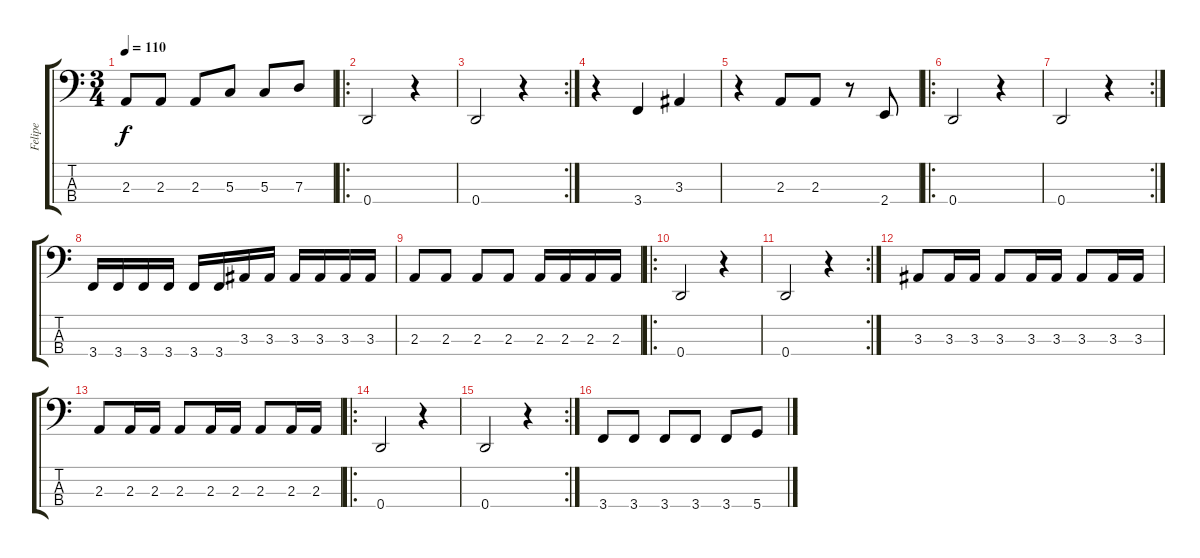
\track ("Felipe" "Felipe") {instrument electricbassfinger}
\staff {score tabs}
\tuning (F2 C2 G1 D1) {hide}
\ts (3 4)
\tempo 110
\clef f4
\ks c
2.3.8{dy f} 2.3.8 2.3.8 5.3.8 5.3.8 7.3.8 |
\ro
0.4.2 r.4 |
\rc 2
0.4.2 r.4 |
r.4 3.4.4 3.3.4 |
r.4 2.3.8 2.3.8 r.8 2.4.8 |
\ro
0.4.2 r.4 |
\rc 2
0.4.2 r.4 |
3.4.16 3.4.16 3.4.16 3.4.16 3.4.16 3.4.16 3.3.16 3.3.16 3.3.16 3.3.16 3.3.16 3.3.16 |
2.3.8 2.3.8 2.3.8 2.3.8 2.3.16 2.3.16 2.3.16 2.3.16 |
\ro
0.4.2 r.4 |
\rc 2
0.4.2 r.4 |
3.3.8 3.3.16 3.3.16 3.3.8 3.3.16 3.3.16 3.3.8 3.3.16 3.3.16 |
2.3.8 2.3.16 2.3.16 2.3.8 2.3.16 2.3.16 2.3.8 2.3.16 2.3.16 |
\ro
0.4.2 r.4 |
\rc 2
0.4.2 r.4 |
3.4.8 3.4.8 3.4.8 3.4.8 3.4.8 5.4.8
